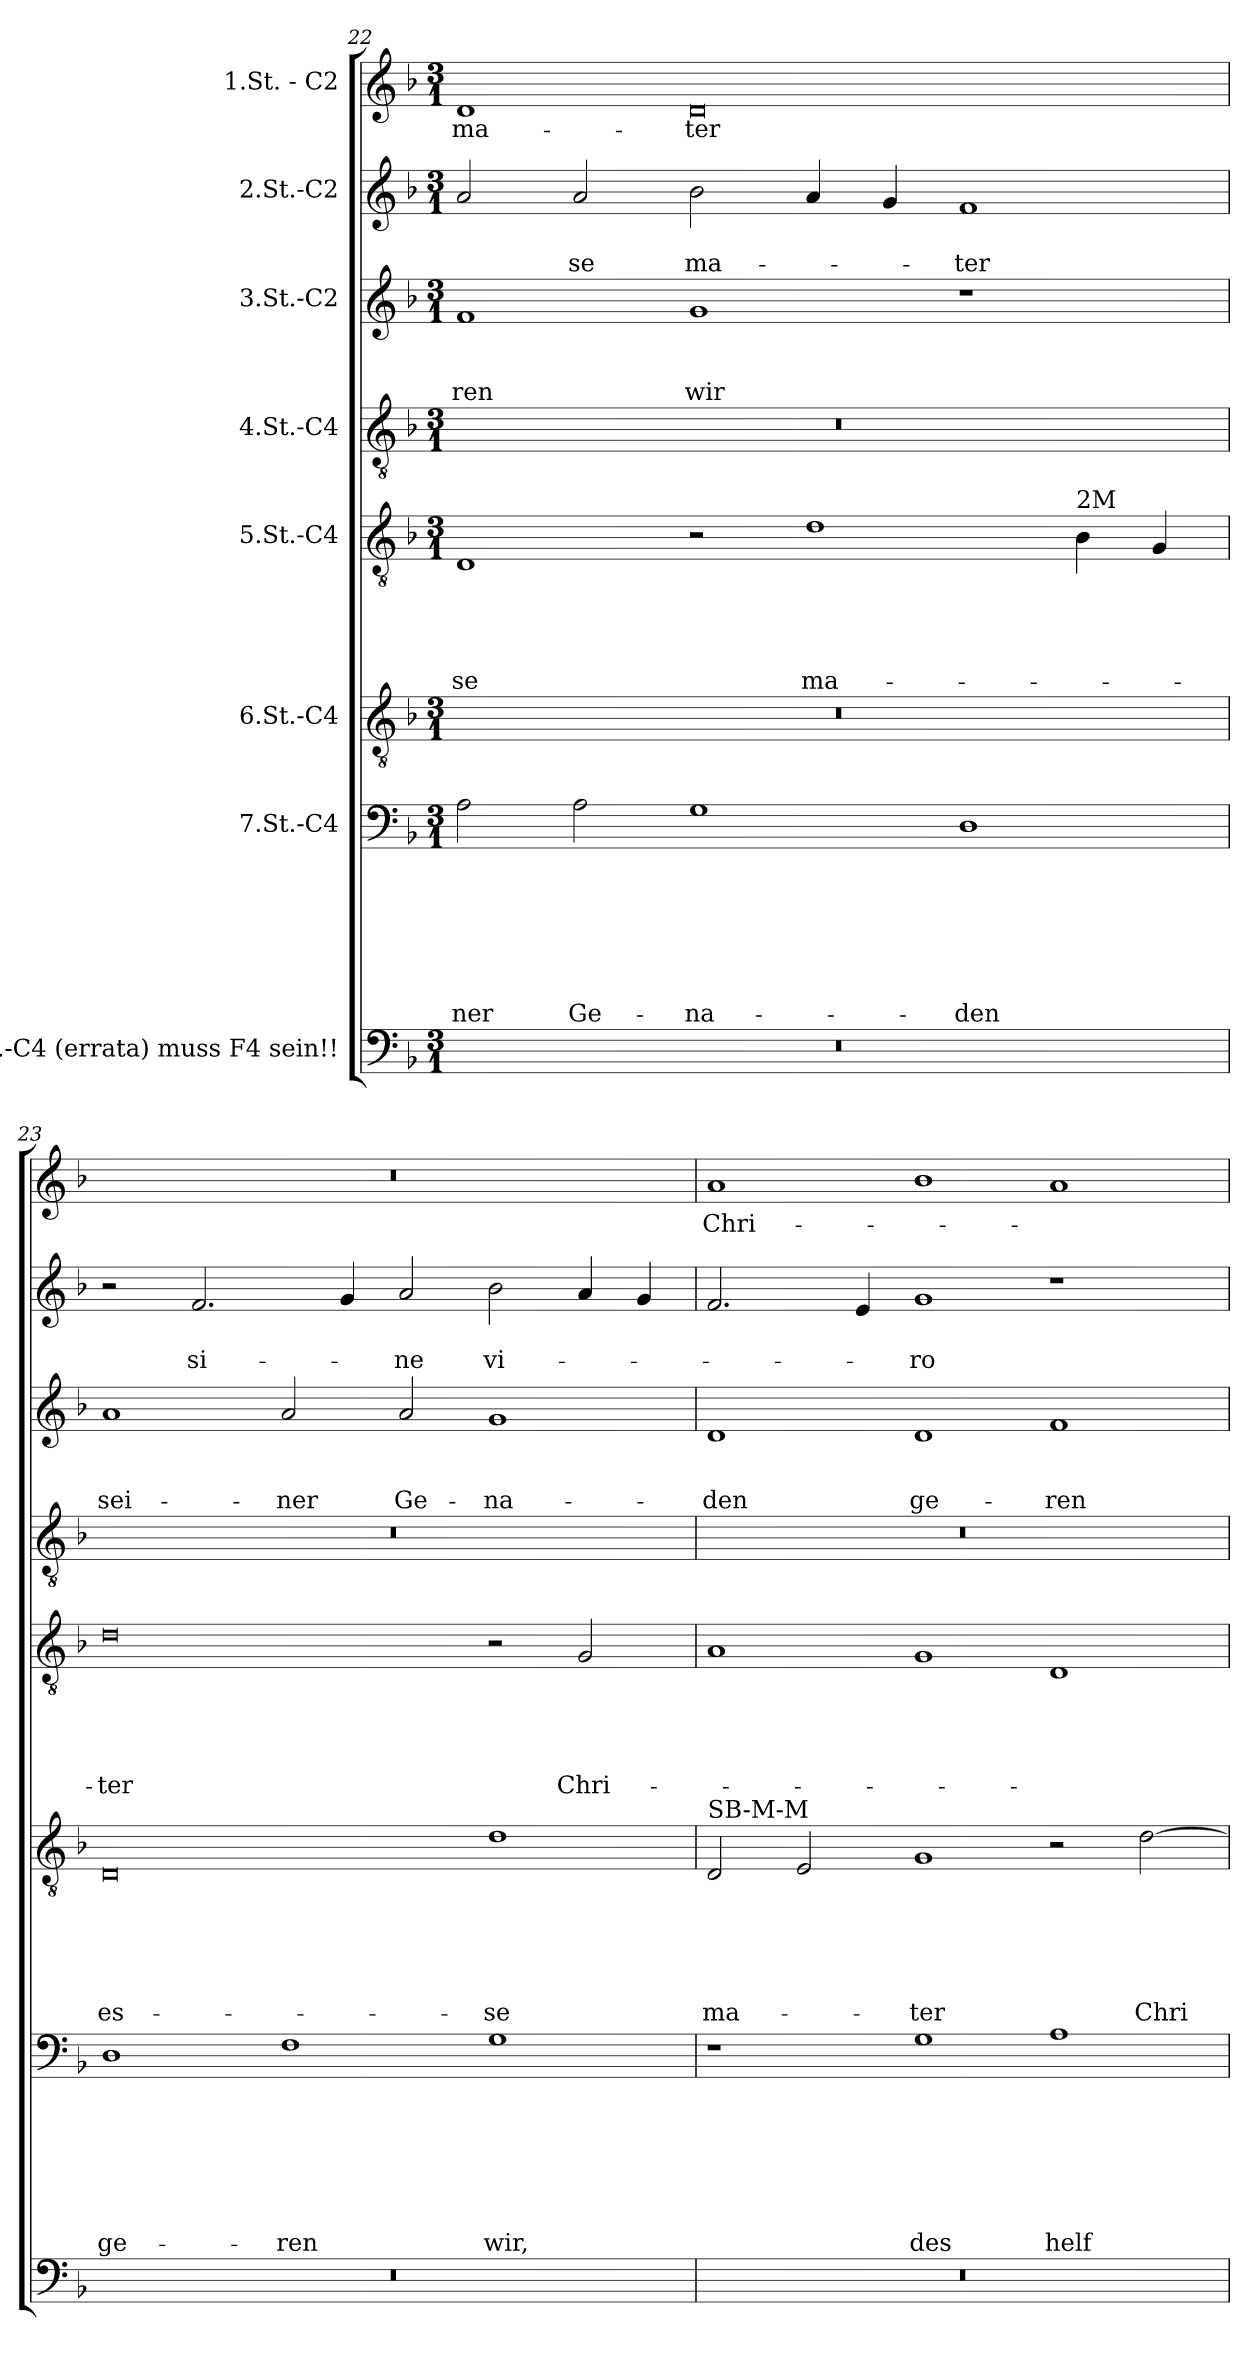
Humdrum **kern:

**kern	**kern	**text	**text	**text	**text	**text	**text	**text	**kern	**text	**text	**text	**text	**text	**text	**kern	**text	**text	**text	**text	**text	**kern	**kern	**text	**text	**text	**kern	**text	**text	**kern	**text
*part8	*part7	*part7	*part7	*part7	*part7	*part7	*part7	*part7	*part6	*part6	*part6	*part6	*part6	*part6	*part6	*part5	*part5	*part5	*part5	*part5	*part5	*part4	*part3	*part3	*part3	*part3	*part2	*part2	*part2	*part1	*part1
*staff8	*staff7	*staff7	*staff7	*staff7	*staff7	*staff7	*staff7	*staff7	*staff6	*staff6	*staff6	*staff6	*staff6	*staff6	*staff6	*staff5	*staff5	*staff5	*staff5	*staff5	*staff5	*staff4	*staff3	*staff3	*staff3	*staff3	*staff2	*staff2	*staff2	*staff1	*staff1
*I"8.St.-C4 (errata) muss F4 sein!!	*I"7.St.-C4	*	*	*	*	*	*	*	*I"6.St.-C4	*	*	*	*	*	*	*I"5.St.-C4	*	*	*	*	*	*I"4.St.-C4	*I"3.St.-C2	*	*	*	*I"2.St.-C2	*	*	*I"1.St. - C2	*
*clefF4	*clefF4	*	*	*	*	*	*	*	*clefGv2	*	*	*	*	*	*	*clefGv2	*	*	*	*	*	*clefGv2	*clefG2	*	*	*	*clefG2	*	*	*clefG2	*
*k[b-]	*k[b-]	*	*	*	*	*	*	*	*k[b-]	*	*	*	*	*	*	*k[b-]	*	*	*	*	*	*k[b-]	*k[b-]	*	*	*	*k[b-]	*	*	*k[b-]	*
*F:	*F:	*	*	*	*	*	*	*	*F:	*	*	*	*	*	*	*F:	*	*	*	*	*	*F:	*F:	*	*	*	*F:	*	*	*F:	*
*M3/1	*M3/1	*	*	*	*	*	*	*	*M3/1	*	*	*	*	*	*	*M3/1	*	*	*	*	*	*M3/1	*M3/1	*	*	*	*M3/1	*	*	*M3/1	*
=22	=22	=22	=22	=22	=22	=22	=22	=22	=22	=22	=22	=22	=22	=22	=22	=22	=22	=22	=22	=22	=22	=22	=22	=22	=22	=22	=22	=22	=22	=22	=22
0.r	2A\	.	.	.	.	.	.	-ner	0.r	.	.	.	.	.	.	1D	.	.	.	.	-se	0.r	1f	.	.	-ren	2a/	.	.	1d	ma-
.	2A\	.	.	.	.	.	.	Ge-	.	.	.	.	.	.	.	.	.	.	.	.	.	.	.	.	.	.	2a/	.	-se	.	.
.	1G	.	.	.	.	.	.	-na-	.	.	.	.	.	.	.	2r	.	.	.	.	.	.	1g	.	.	wir	2b-\	.	ma-	0d	-ter
.	.	.	.	.	.	.	.	.	.	.	.	.	.	.	.	1d	.	.	.	.	ma-	.	.	.	.	.	4a/	.	.	.	.
.	.	.	.	.	.	.	.	.	.	.	.	.	.	.	.	.	.	.	.	.	.	.	.	.	.	.	4g/	.	.	.	.
.	1D	.	.	.	.	.	.	-den	.	.	.	.	.	.	.	.	.	.	.	.	.	.	1r	.	.	.	1f	.	-ter	.	.
!	!	!	!	!	!	!	!	!	!	!	!	!	!	!	!	!LO:TX:a:t=2M	!	!	!	!	!	!	!	!	!	!	!	!	!	!	!
.	.	.	.	.	.	.	.	.	.	.	.	.	.	.	.	4B-\	.	.	.	.	.	.	.	.	.	.	.	.	.	.	.
.	.	.	.	.	.	.	.	.	.	.	.	.	.	.	.	4G/	.	.	.	.	.	.	.	.	.	.	.	.	.	.	.
=23	=23	=23	=23	=23	=23	=23	=23	=23	=23	=23	=23	=23	=23	=23	=23	=23	=23	=23	=23	=23	=23	=23	=23	=23	=23	=23	=23	=23	=23	=23	=23
0.r	1D	.	.	.	.	.	.	ge-	0D	.	.	.	.	.	es-	0d	.	.	.	.	-ter	0.r	1a	.	.	sei-	2r	.	.	0.r	.
.	.	.	.	.	.	.	.	.	.	.	.	.	.	.	.	.	.	.	.	.	.	.	.	.	.	.	2.f/	.	si-	.	.
.	1F	.	.	.	.	.	.	-ren	.	.	.	.	.	.	.	.	.	.	.	.	.	.	2a/	.	.	-ner	.	.	.	.	.
.	.	.	.	.	.	.	.	.	.	.	.	.	.	.	.	.	.	.	.	.	.	.	.	.	.	.	4g/	.	.	.	.
.	.	.	.	.	.	.	.	.	.	.	.	.	.	.	.	.	.	.	.	.	.	.	2a/	.	.	Ge-	2a/	.	-ne	.	.
.	1G	.	.	.	.	.	.	wir,	1d	.	.	.	.	.	-se	2r	.	.	.	.	.	.	1g	.	.	-na-	2b-\	.	vi-	.	.
.	.	.	.	.	.	.	.	.	.	.	.	.	.	.	.	2G/	.	.	.	.	Chri-	.	.	.	.	.	4a/	.	.	.	.
.	.	.	.	.	.	.	.	.	.	.	.	.	.	.	.	.	.	.	.	.	.	.	.	.	.	.	4g/	.	.	.	.
=24	=24	=24	=24	=24	=24	=24	=24	=24	=24	=24	=24	=24	=24	=24	=24	=24	=24	=24	=24	=24	=24	=24	=24	=24	=24	=24	=24	=24	=24	=24	=24
!	!	!	!	!	!	!	!	!	!LO:TX:a:t=SB-M-M	!	!	!	!	!	!	!	!	!	!	!	!	!	!	!	!	!	!	!	!	!	!
0.r	1r	.	.	.	.	.	.	.	2D/	.	.	.	.	.	ma-	1A	.	.	.	.	.	0.r	1d	.	.	-den	2.f/	.	.	1a	Chri-
.	.	.	.	.	.	.	.	.	2E/	.	.	.	.	.	.	.	.	.	.	.	.	.	.	.	.	.	.	.	.	.	.
.	.	.	.	.	.	.	.	.	.	.	.	.	.	.	.	.	.	.	.	.	.	.	.	.	.	.	4e/	.	.	.	.
.	1G	.	.	.	.	.	.	des	1G	.	.	.	.	.	-ter	1G	.	.	.	.	.	.	1d	.	.	ge-	1g	.	-ro	1b-	.
.	1A	.	.	.	.	.	.	helf	2r	.	.	.	.	.	.	1D	.	.	.	.	.	.	1f	.	.	-ren	1r	.	.	1a	.
.	.	.	.	.	.	.	.	.	[2d\	.	.	.	.	.	Chri-	.	.	.	.	.	.	.	.	.	.	.	.	.	.	.	.
=	=	=	=	=	=	=	=	=	=	=	=	=	=	=	=	=	=	=	=	=	=	=	=	=	=	=	=	=	=	=	=
*-	*-	*-	*-	*-	*-	*-	*-	*-	*-	*-	*-	*-	*-	*-	*-	*-	*-	*-	*-	*-	*-	*-	*-	*-	*-	*-	*-	*-	*-	*-	*-
